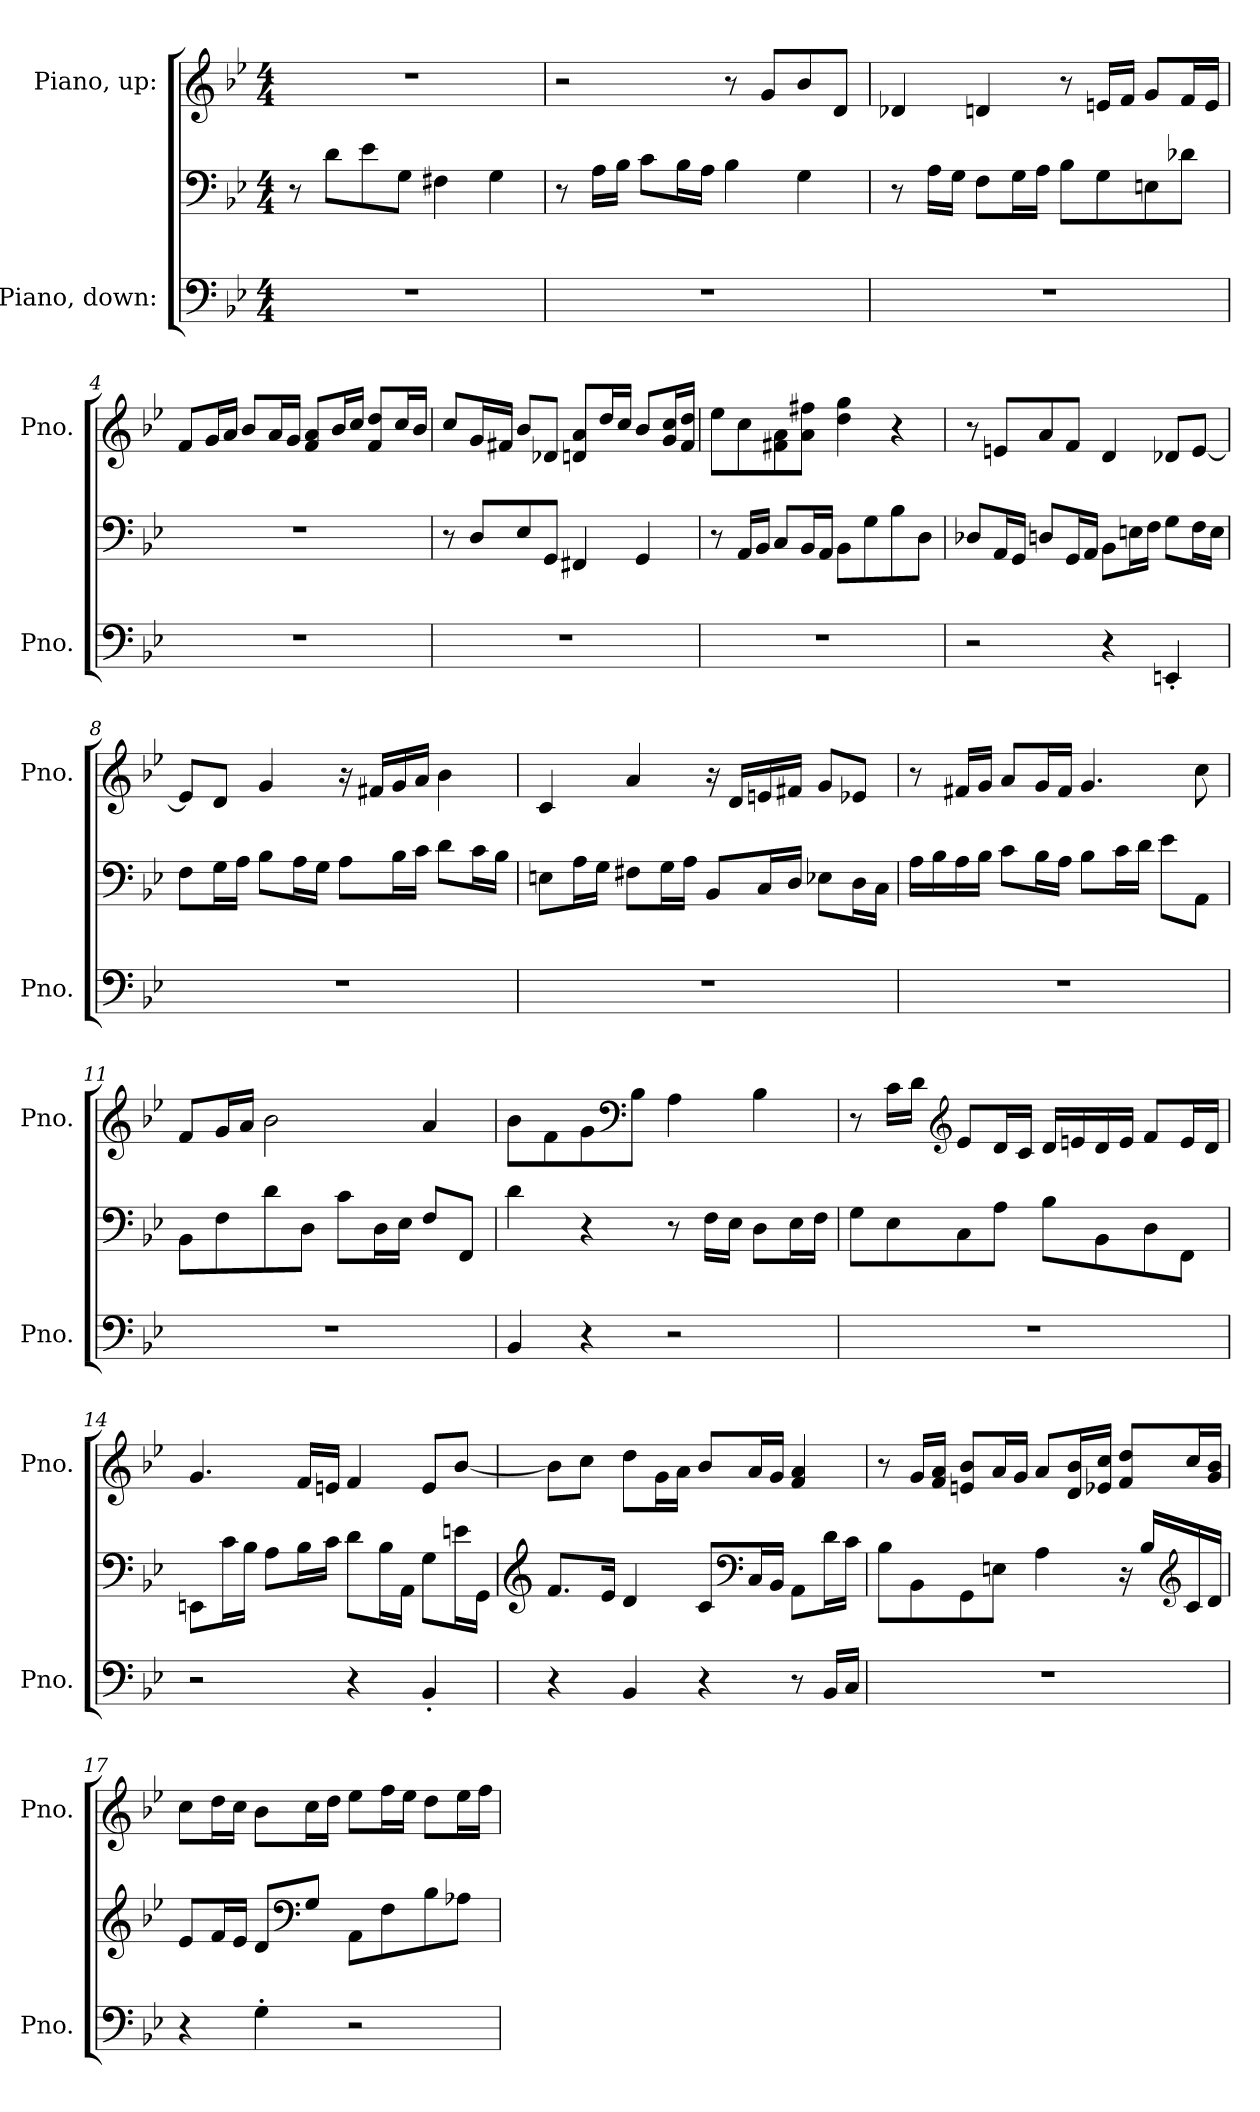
**kern	**kern	**kern
*part2	*part2	*part1
*staff3	*staff2	*staff1
*I"Piano, down:	*	*I"Piano, up:
*I'Pno.	*	*I'Pno.
*clefF4	*clefF4	*clefG2
*k[b-e-]	*k[b-e-]	*k[b-e-]
*M4/4	*M4/4	*M4/4
*MM68	*MM68	*MM68
=1	=1	=1
1r	8r	1r
.	8d\L	.
.	8e-\	.
.	8G\J	.
.	4F#X\	.
.	4G\	.
=2	=2	=2
1r	8r	2r
.	16A\LL	.
.	16B-\JJ	.
.	8c\L	.
.	16B-\L	.
.	16A\JJ	.
.	4B-\	8r
.	.	8g/L
.	4G\	8b-/
.	.	8d/J
=3	=3	=3
1r	8r	4d-X/
.	16A\LL	.
.	16G\JJ	.
.	8F\L	4dn/
.	16G\L	.
.	16A\JJ	.
.	8B-\L	8r
.	8G\	16en/LL
.	.	16f/JJ
.	8En\	8g/L
.	8d-X\J	16f/L
.	.	16e/JJ
!!LO:LB:g=z
=4	=4	=4
1r	1r	8f/L
.	.	16g/L
.	.	16a/JJ
.	.	8b-/L
.	.	16a/L
.	.	16g/JJ
.	.	8f/ 8a/L
.	.	16b-/L
.	.	16cc/JJ
.	.	8f/ 8dd/L
.	.	16cc/L
.	.	16b-/JJ
=5	=5	=5
1r	8r	8cc/L
.	8D/L	16g/L
.	.	16f#X/JJ
.	8E-/	8b-/L
.	8GG/J	8d-X/J
.	4FF#X/	8dn/ 8a/L
.	.	16dd/L
.	.	16cc/JJ
.	4GG/	8b-/L
.	.	16g/ 16cc/L
.	.	16f#/ 16dd/JJ
=6	=6	=6
1r	8r	8ee-\L
.	16AA/LL	8cc\
.	16BB-/JJ	.
.	8C/L	8f#X\ 8a\
.	16BB-/L	8a\ 8ff#X\J
.	16AA/JJ	.
.	8BB-\L	4dd\ 4gg\
.	8G\	.
.	8B-\	4r
.	8D\J	.
!!LO:LB:g=z
=7	=7	=7
2r	8D-X/L	8r
.	16AA/L	8en/L
.	16GG/JJ	.
.	8Dn/L	8a/
.	16GG/L	8f/J
.	16AA/JJ	.
4r	8BB-\L	4d/
.	16En\L	.
.	16F\JJ	.
4EEn'/	8G\L	8d-X/L
.	16F\L	[8e/J
.	16E\JJ	.
=8	=8	=8
1r	8F\L	8e/L]
.	16G\L	8d/J
.	16A\JJ	.
.	8B-\L	4g/
.	16A\L	.
.	16G\JJ	.
.	8A\L	16r
.	.	16f#X/LL
.	16B-\L	16g/
.	16c\JJ	16a/JJ
.	8d\L	4b-\
.	16c\L	.
.	16B-\JJ	.
!!LO:LB:g=z
=9	=9	=9
1r	8En\L	4c/
.	16A\L	.
.	16G\JJ	.
.	8F#X\L	4a/
.	16G\L	.
.	16A\JJ	.
.	8BB-/L	16r
.	.	16d/LL
.	16C/L	16en/
.	16D/JJ	16f#X/JJ
.	8E-X\L	8g/L
.	16D\L	8e-X/J
.	16C\JJ	.
=10	=10	=10
1r	16A\LL	8r
.	16B-\	.
.	16A\	16f#X/LL
.	16B-\JJ	16g/JJ
.	8c\L	8a/L
.	16B-\L	16g/L
.	16A\JJ	16f#/JJ
.	8B-\L	4.g/
.	16c\L	.
.	16d\JJ	.
.	8e-\L	.
.	8AA\J	8cc\
=11	=11	=11
1r	8BB-\L	8f/L
.	8F\	16g/L
.	.	16a/JJ
.	8d\	2b-\
.	8D\J	.
.	8c\L	.
.	16D\L	.
.	16E-\JJ	.
.	8F/L	4a/
.	8FF/J	.
!!LO:PB:g=z
=12	=12	=12
4BB-/	4d\	8b-\L
.	.	8f\
4r	4r	8g\
*	*	*clefF4
.	.	8B-\J
2r	8r	4A\
.	16F\LL	.
.	16E-\JJ	.
.	8D\L	4B-\
.	16E-\L	.
.	16F\JJ	.
=13	=13	=13
1r	8G\L	8r
.	8E-\	16c\LL
.	.	16d\JJ
*	*	*clefG2
.	8C\	8e-/L
.	8A\J	16d/L
.	.	16c/JJ
.	8B-\L	16d/LL
.	.	16en/
.	8BB-\	16d/
.	.	16e/JJ
.	8D\	8f/L
.	8FF\J	16e/L
.	.	16d/JJ
=14	=14	=14
2r	8EEn\L	4.g/
.	16c\L	.
.	16B-\JJ	.
.	8A\L	.
.	16B-\L	16f/LL
.	16c\JJ	16en/JJ
4r	8d\L	4f/
.	16B-\L	.
.	16AA\JJ	.
4BB-'/	8G\L	8e/L
.	16en\L	[8b-/J
.	16GG\JJ	.
!!LO:LB:g=z
=15	=15	=15
*	*clefG2	*
4r	8.f/L	8b-\L]
.	.	8cc\J
.	16e-/Jk	.
4BB-/	4d/	8dd\L
.	.	16g\L
.	.	16a\JJ
4r	8c/L	8b-/L
*	*clefF4	*
.	16C/L	16a/L
.	16BB-/JJ	16g/JJ
8r	8AA\L	4f/ 4a/
16BB-/LL	16d\L	.
16C/JJ	16c\JJ	.
=16	=16	=16
1r	8B-\L	8r
.	8BB-\	16g/LL
.	.	16f/ 16a/JJ
.	8GG\	8en/ 8b-/L
.	8En\J	16a/L
.	.	16g/JJ
.	4A\	8a/L
.	.	16d/ 16b-/L
.	.	16e-X/ 16cc/JJ
.	16r	8f/ 8dd/L
.	16B-/LL	.
*	*clefG2	*
.	16c/	16cc/L
.	16d/JJ	16g/ 16b-/JJ
!!LO:LB:g=z
=17	=17	=17
4r	8e-/L	8cc\L
.	16f/L	16dd\L
.	16e-/JJ	16cc\JJ
4G'\	8d/L	8b-\L
*	*clefF4	*
.	8G/J	16cc\L
.	.	16dd\JJ
2r	8AA\L	8ee-\L
.	8F\	16ff\L
.	.	16ee-\JJ
.	8B-\	8dd\L
.	8A-X\J	16ee-\L
.	.	16ff\JJ
=	=	=
*-	*-	*-
